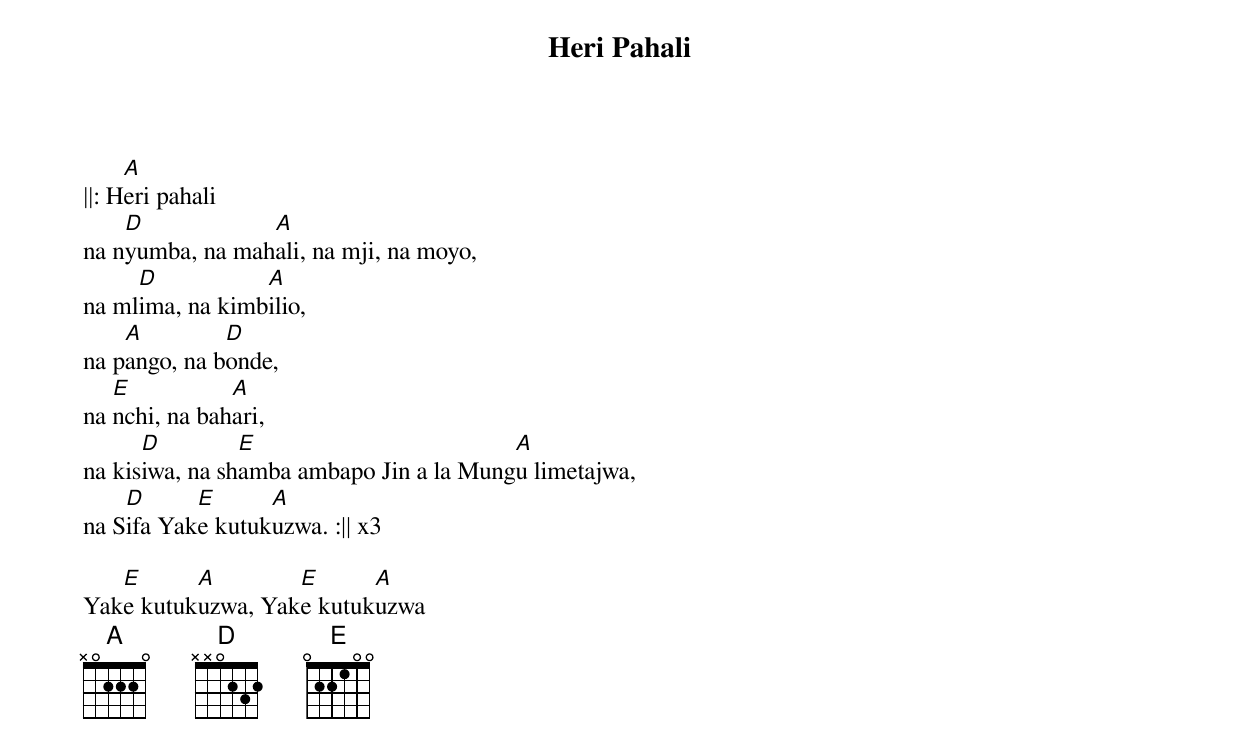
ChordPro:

{title: Heri Pahali}
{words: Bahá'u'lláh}
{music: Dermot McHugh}
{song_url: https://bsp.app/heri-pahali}

||: H[A]eri pahali
na n[D]yumba, na mah[A]ali, na mji, na moyo,
na ml[D]ima, na kimb[A]ilio,
na p[A]ango, na b[D]onde,
na [E]nchi, na bah[A]ari,
na kis[D]iwa, na sh[E]amba ambapo Jin a la Mung[A]u limetajwa,
na S[D]ifa Yak[E]e kutuk[A]uzwa. :|| x3

Yak[E]e kutuk[A]uzwa, Yak[E]e kutuk[A]uzwa
